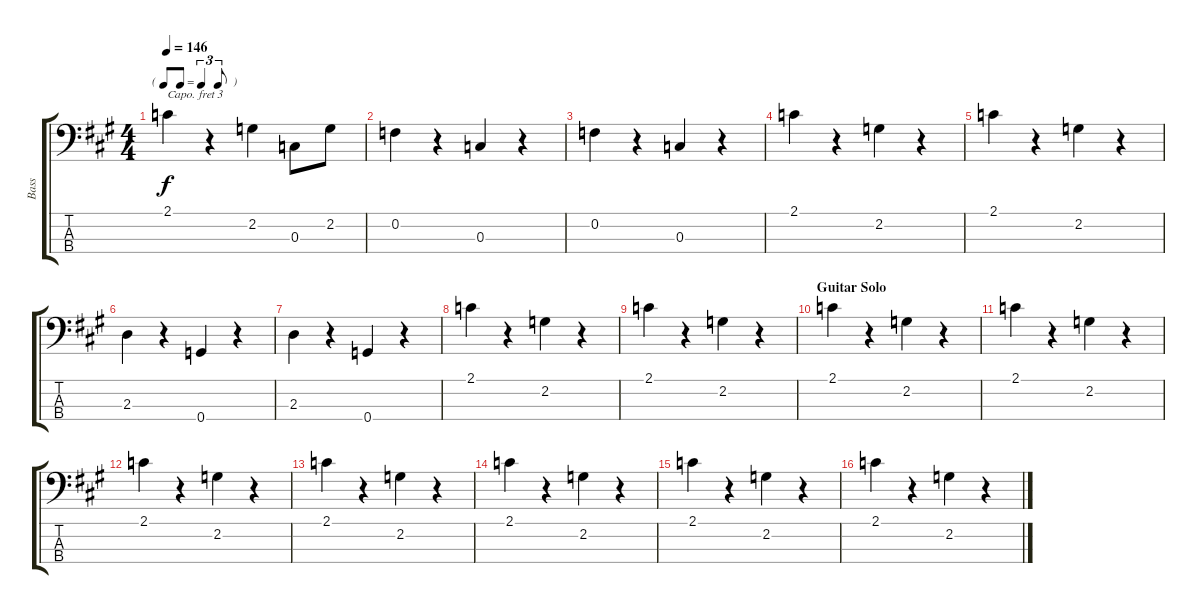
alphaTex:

\track ("Bass" "Bass") {instrument electricbassfinger}
\staff {score tabs}
\capo 3
\tuning (G2 D2 A1 E1) {hide}
\ts (4 4)
\tf triplet8th
\tempo 146
\clef f4
\ks a
2.1.4{dy f} r.4 2.2.4 0.3.8 2.2.8 |
0.2.4 r.4 0.3.4 r.4 |
0.2.4 r.4 0.3.4 r.4 |
2.1.4 r.4 2.2.4 r.4 |
2.1.4 r.4 2.2.4 r.4 |
2.3.4 r.4 0.4.4 r.4 |
2.3.4 r.4 0.4.4 r.4 |
2.1.4 r.4 2.2.4 r.4 |
2.1.4 r.4 2.2.4 r.4 |
\section ("" "Guitar Solo")
2.1.4 r.4 2.2.4 r.4 |
2.1.4 r.4 2.2.4 r.4 |
2.1.4 r.4 2.2.4 r.4 |
2.1.4 r.4 2.2.4 r.4 |
2.1.4 r.4 2.2.4 r.4 |
2.1.4 r.4 2.2.4 r.4 |
2.1.4 r.4 2.2.4 r.4
